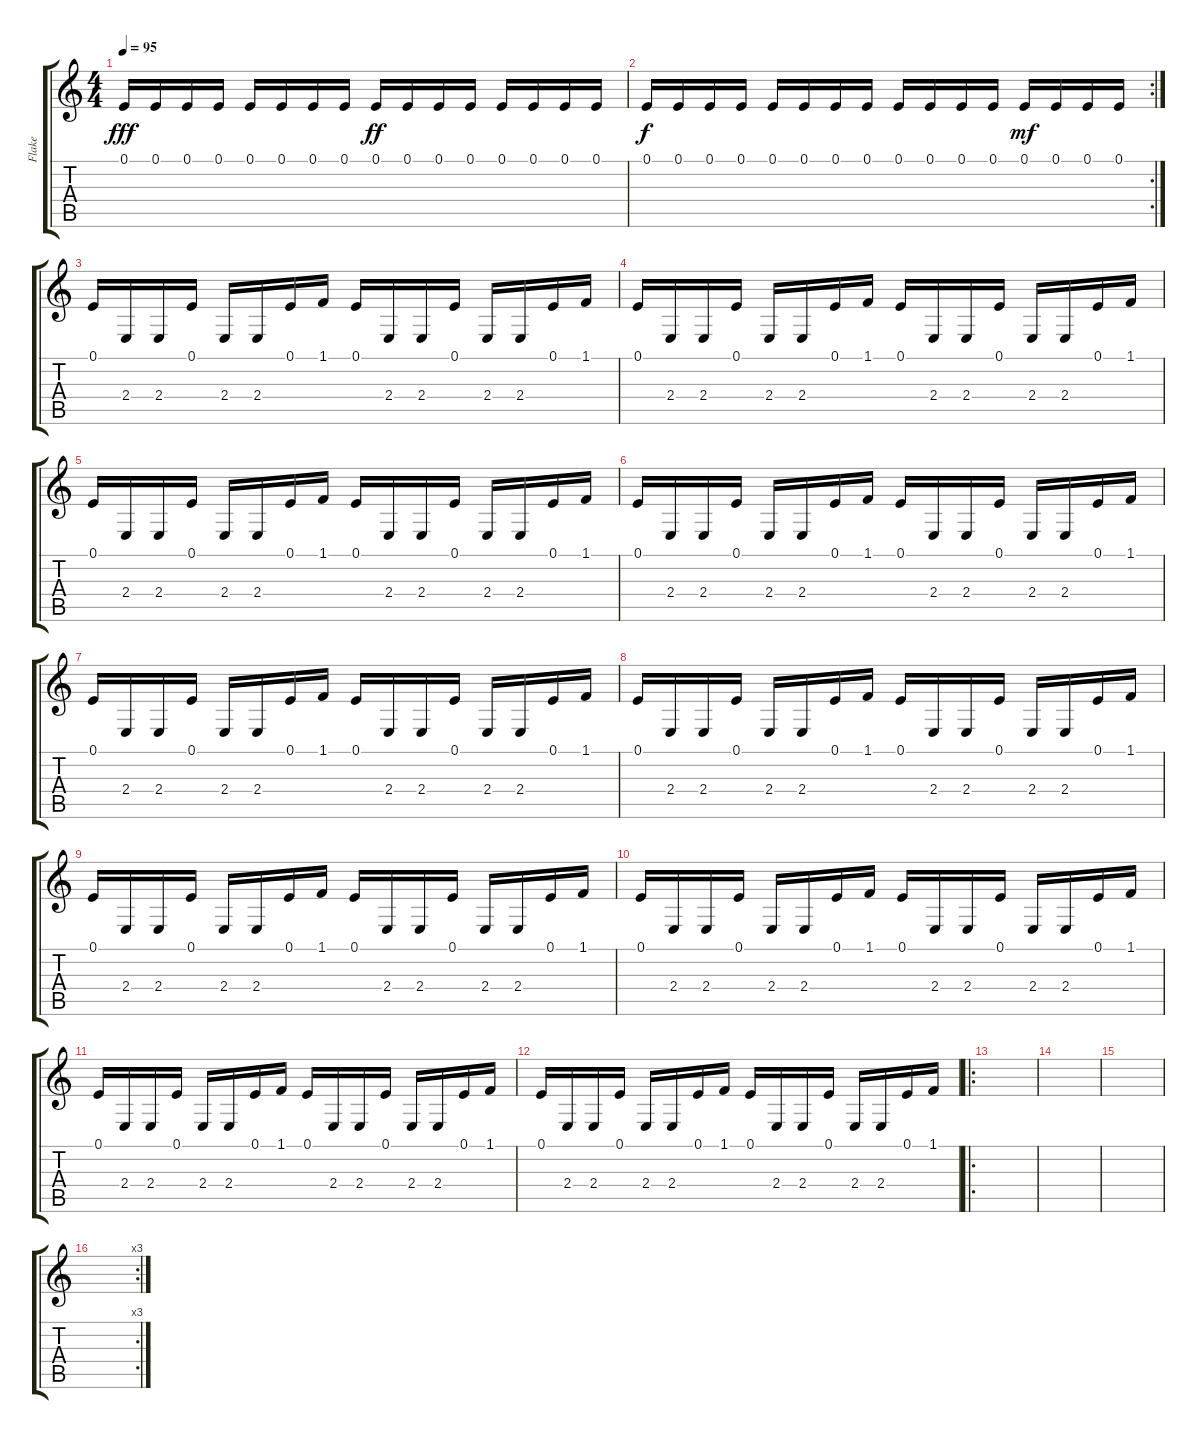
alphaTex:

\track ("Flake" "Flake") {instrument kalimba}
\staff {score tabs}
\tuning (E4 B3 G3 D3 A2 D2) {hide}
\ts (4 4)
\tempo 95
\clef g2
\ks c
0.1.16{dy fff} 0.1.16 0.1.16 0.1.16 0.1.16 0.1.16 0.1.16 0.1.16 0.1.16{dy ff} 0.1.16 0.1.16 0.1.16 0.1.16 0.1.16 0.1.16 0.1.16 |
\rc 2
0.1.16{dy f} 0.1.16 0.1.16 0.1.16 0.1.16 0.1.16 0.1.16 0.1.16 0.1.16 0.1.16 0.1.16 0.1.16 0.1.16{dy mf} 0.1.16 0.1.16 0.1.16 |
0.1.16{volume 11 instrument synthbass1} 2.4.16 2.4.16 0.1.16 2.4.16 2.4.16 0.1.16 1.1.16 0.1.16 2.4.16 2.4.16 0.1.16 2.4.16 2.4.16 0.1.16 1.1.16 |
0.1.16{volume 11 instrument synthbass1} 2.4.16 2.4.16 0.1.16 2.4.16 2.4.16 0.1.16 1.1.16 0.1.16 2.4.16 2.4.16 0.1.16 2.4.16 2.4.16 0.1.16 1.1.16 |
0.1.16{volume 11 instrument synthbass1} 2.4.16 2.4.16 0.1.16 2.4.16 2.4.16 0.1.16 1.1.16 0.1.16 2.4.16 2.4.16 0.1.16 2.4.16 2.4.16 0.1.16 1.1.16 |
0.1.16{volume 11 instrument synthbass1} 2.4.16 2.4.16 0.1.16 2.4.16 2.4.16 0.1.16 1.1.16 0.1.16 2.4.16 2.4.16 0.1.16 2.4.16 2.4.16 0.1.16 1.1.16 |
0.1.16{volume 11 instrument synthbass1} 2.4.16 2.4.16 0.1.16 2.4.16 2.4.16 0.1.16 1.1.16 0.1.16 2.4.16 2.4.16 0.1.16 2.4.16 2.4.16 0.1.16 1.1.16 |
0.1.16{volume 12 instrument synthbass1} 2.4.16 2.4.16 0.1.16 2.4.16 2.4.16 0.1.16 1.1.16 0.1.16 2.4.16 2.4.16 0.1.16 2.4.16 2.4.16 0.1.16 1.1.16 |
0.1.16{volume 15 instrument synthbass1} 2.4.16 2.4.16 0.1.16 2.4.16 2.4.16 0.1.16 1.1.16 0.1.16 2.4.16 2.4.16 0.1.16 2.4.16 2.4.16 0.1.16 1.1.16 |
0.1.16{instrument synthbass1} 2.4.16 2.4.16 0.1.16 2.4.16 2.4.16 0.1.16 1.1.16 0.1.16 2.4.16 2.4.16 0.1.16 2.4.16 2.4.16 0.1.16 1.1.16 |
0.1.16{instrument synthbass1} 2.4.16 2.4.16 0.1.16 2.4.16 2.4.16 0.1.16 1.1.16 0.1.16 2.4.16 2.4.16 0.1.16 2.4.16 2.4.16 0.1.16 1.1.16 |
0.1.16{volume 16 instrument synthbass1} 2.4.16 2.4.16 0.1.16 2.4.16 2.4.16 0.1.16 1.1.16 0.1.16 2.4.16 2.4.16 0.1.16 2.4.16 2.4.16 0.1.16 1.1.16 |
\ro
|
|
|
\rc 3
